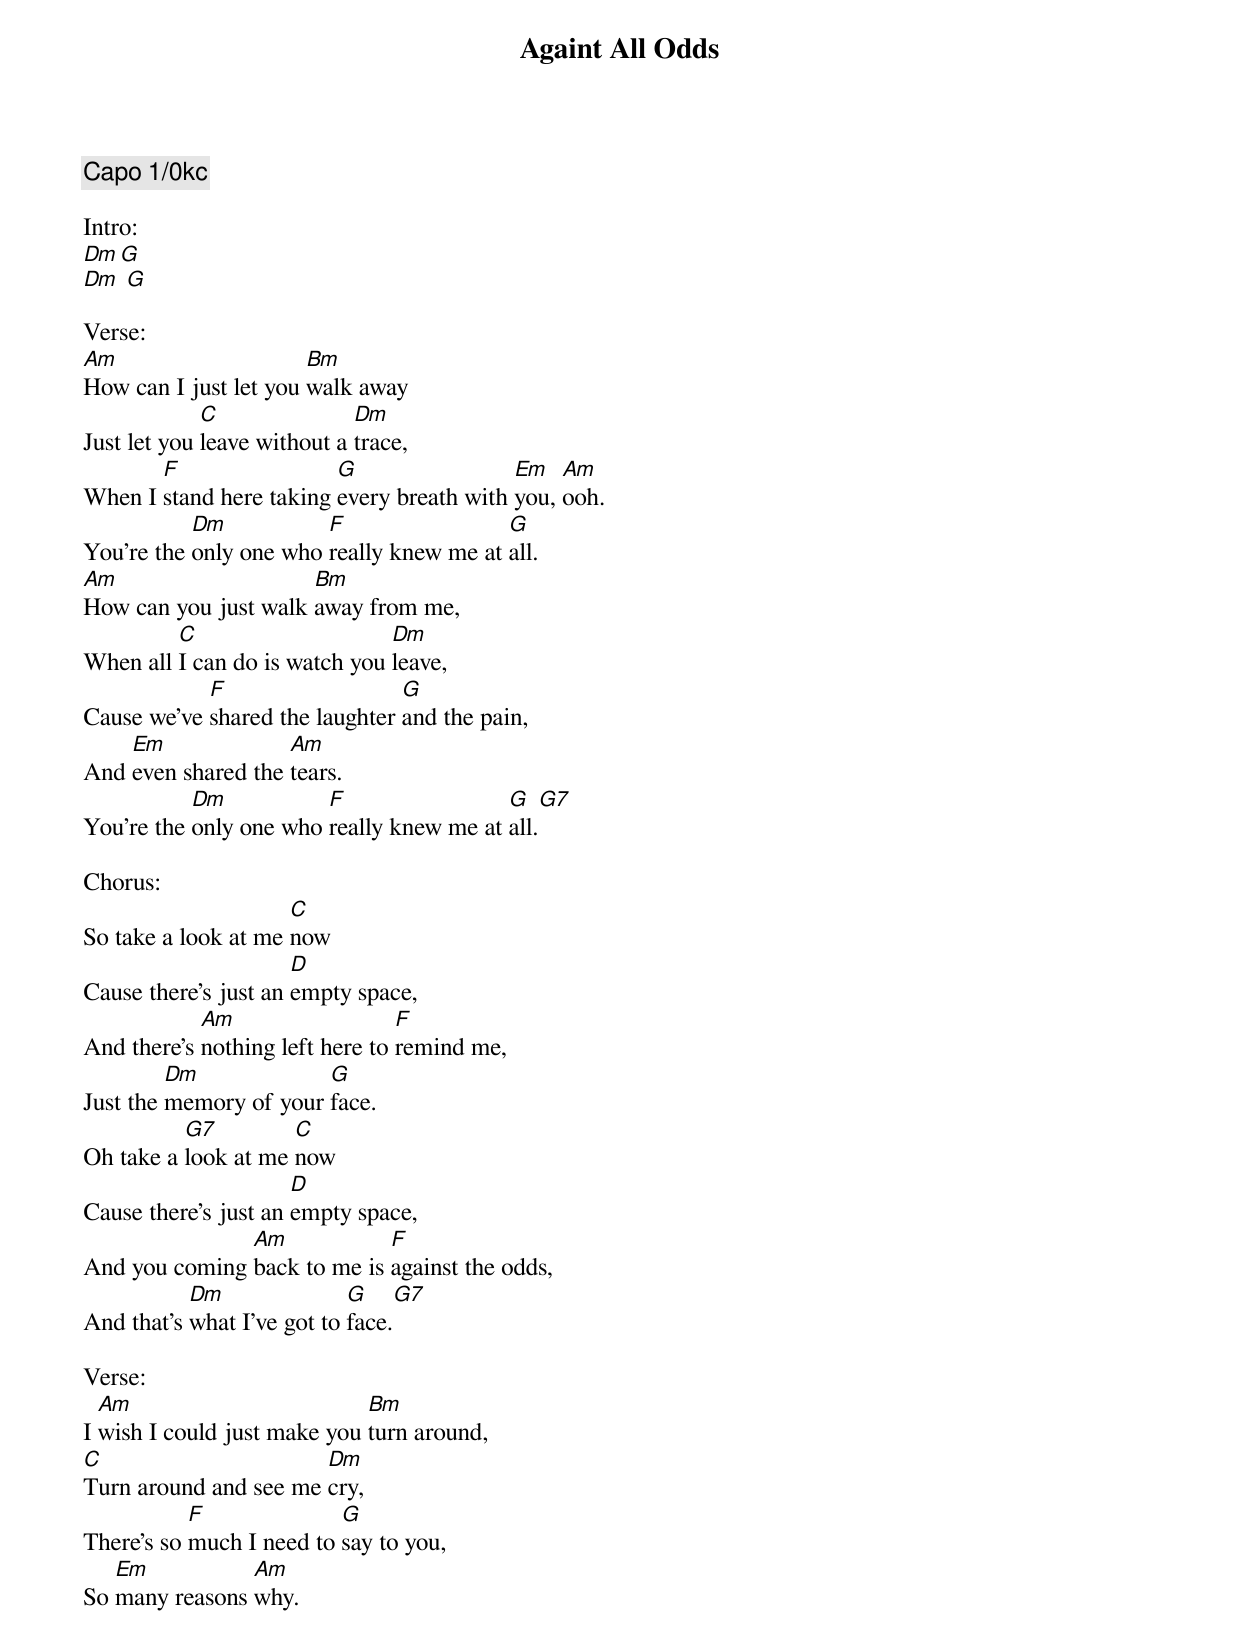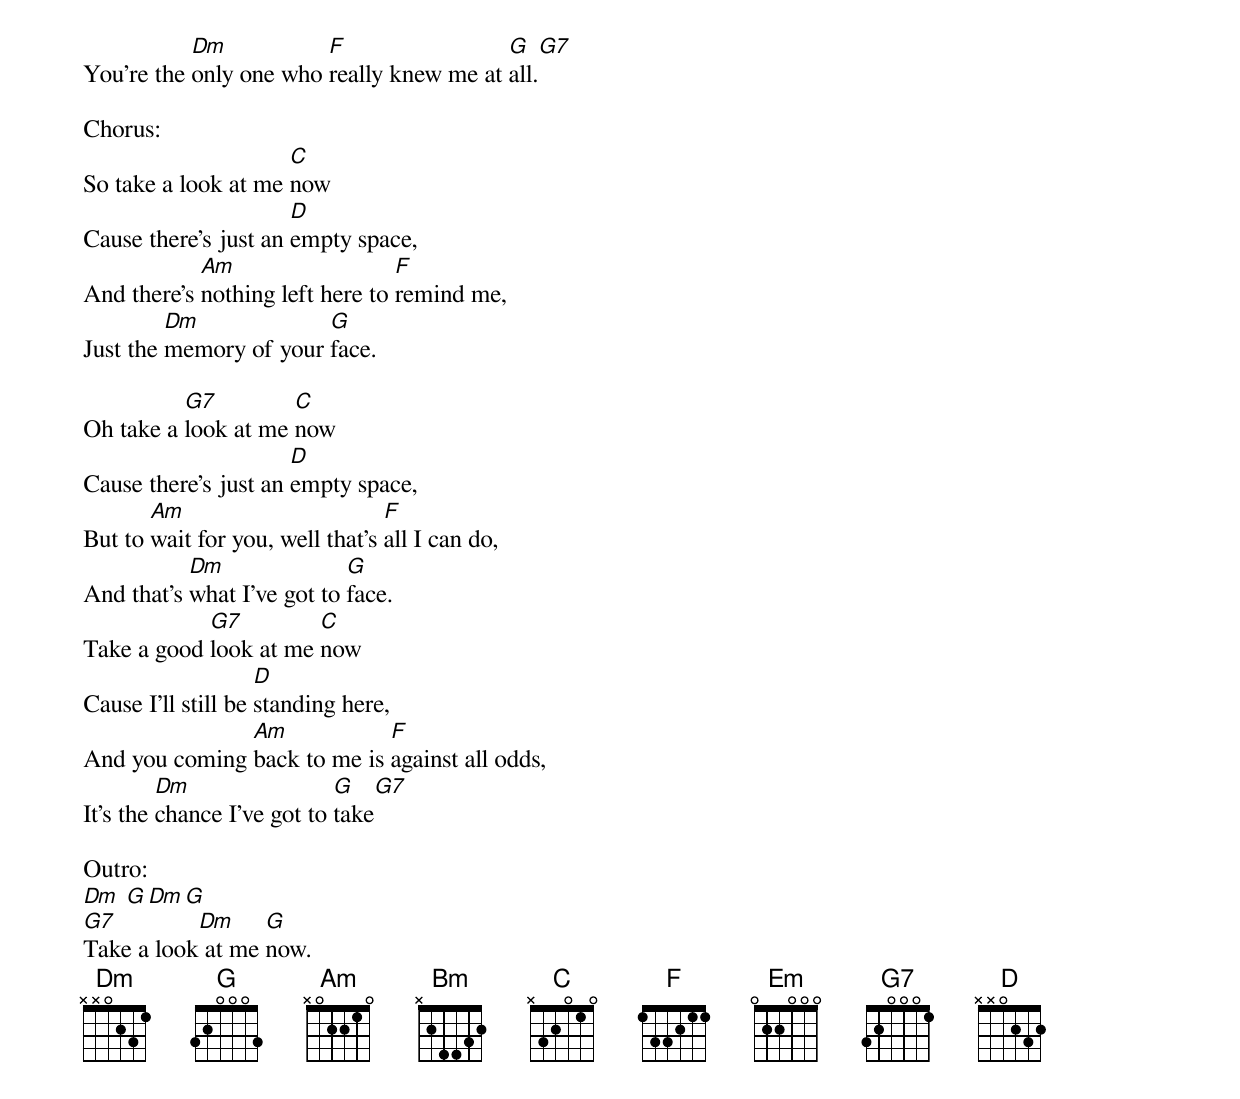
{title:Againt All Odds}
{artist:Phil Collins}
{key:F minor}
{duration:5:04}
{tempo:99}
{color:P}

{comment: Capo 1/0kc}

Intro:
[Dm][G]
[Dm] [G]

Verse:
[Am]How can I just let you [Bm]walk away
Just let you [C]leave without a [Dm]trace,
When I [F]stand here taking [G]every breath with [Em]you, [Am]ooh.
You're the [Dm]only one who [F]really knew me at [G]all.
[Am]How can you just walk [Bm]away from me,
When all [C]I can do is watch you [Dm]leave,
Cause we've [F]shared the laughter [G]and the pain,
And [Em]even shared the [Am]tears.
You're the [Dm]only one who [F]really knew me at [G]all.[G7]

Chorus:
So take a look at me [C]now
Cause there's just an [D]empty space,
And there's [Am]nothing left here to [F]remind me,
Just the [Dm]memory of your [G]face.
Oh take a [G7]look at me [C]now
Cause there's just an [D]empty space,
And you coming [Am]back to me is [F]against the odds,
And that's [Dm]what I've got to [G]face.[G7]

Verse:
I [Am]wish I could just make you [Bm]turn around,
[C]Turn around and see me [Dm]cry,
There's so [F]much I need to [G]say to you,
So [Em]many reasons [Am]why.
You're the [Dm]only one who [F]really knew me at [G]all.[G7]

Chorus:
So take a look at me [C]now
Cause there's just an [D]empty space,
And there's [Am]nothing left here to [F]remind me,
Just the [Dm]memory of your [G]face.

Oh take a [G7]look at me [C]now
Cause there's just an [D]empty space,
But to [Am]wait for you, well that's [F]all I can do,
And that's [Dm]what I've got to [G]face.
Take a good [G7]look at me [C]now
Cause I'll still be [D]standing here,
And you coming [Am]back to me is [F]against all odds,
It's the [Dm]chance I've got to [G]take[G7]

Outro:
[Dm] [G][Dm][G]
[G7]Take a look[Dm] at me [G]now.
